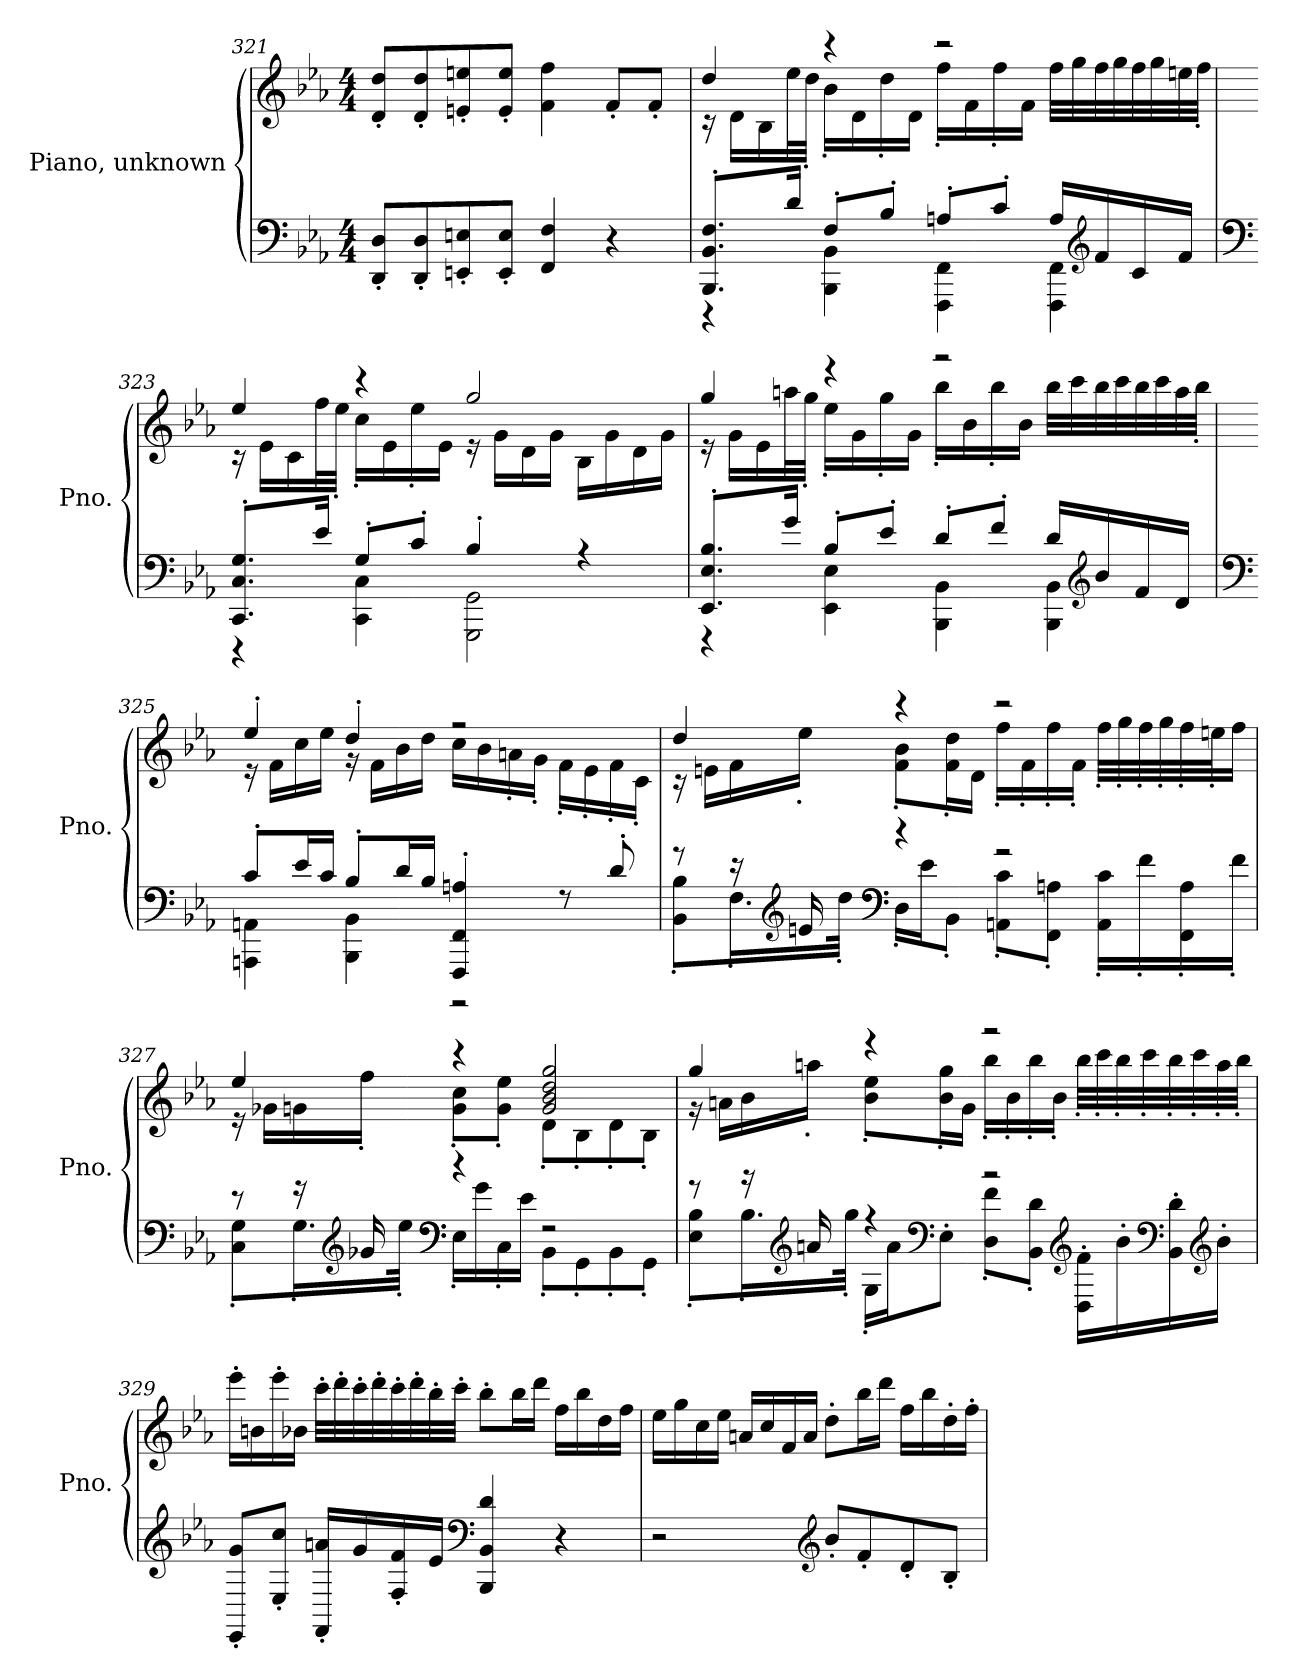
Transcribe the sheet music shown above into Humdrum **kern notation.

**kern	**kern
*part1	*part1
*staff2	*staff1
*I"Piano, unknown	*
*I'Pno.	*
!!LO:LB:g=z
*clefF4	*clefG2
*k[b-e-a-]	*k[b-e-a-]
*M4/4	*M4/4
=321	=321
8DD/' 8D/'L	8d/' 8dd/'L
8DD/' 8D/'	8d/' 8dd/'
8EEn/' 8En/'	8en/' 8een/'
8EE/' 8E/'J	8e/' 8ee/'J
4FF/ 4F/	4f\ 4ff\
4r	8f'/L
.	8f'/J
=322	=322
*^	*^
8.BBB-/' 8.BB-/' 8.F/'L	4r	4dd/	16r
.	.	.	16d\LL
.	.	.	16B-\
16d/Jk	.	.	32ee-\L
.	.	.	32dd'\JJJ
8F'/L	4BBB-\ 4BB-\	4r	16b-'\LL
.	.	.	16d\
8B-'/J	.	.	16dd'\
.	.	.	16d\JJ
8An'/L	4FFF\ 4FF\	2r	16ff'\LL
.	.	.	16f\
8c'/J	.	.	16ff'\
.	.	.	16f\JJ
16A/LL	4FFF\ 4FF\	.	32ff\LLL
.	.	.	32gg\
*clefG2	*	*	*
16f/	.	.	32ff\
.	.	.	32gg\
16c/	.	.	32ff\
.	.	.	32gg\
16f/JJ	.	.	32een\
.	.	.	32ff'\JJJ
!!LO:PB:g=z	!!
=323	=323	=323	=323
*clefF4	*	*	*
8.CC/' 8.C/' 8.G/'L	4r	4ee-/	16r
.	.	.	16e-\LL
.	.	.	16c\
16e-/Jk	.	.	32ff\L
.	.	.	32ee-'\JJJ
8G'/L	4CC\ 4C\	4r	16cc'\LL
.	.	.	16e-\
8c'/J	.	.	16ee-'\
.	.	.	16e-\JJ
4B-'/	2GGG\ 2GG\	2gg/	16r
.	.	.	16g\LL
.	.	.	16d\
.	.	.	16g\JJ
4r	.	.	16B-\LL
.	.	.	16g\
.	.	.	16d\
.	.	.	16g\JJ
=324	=324	=324	=324
8.EE-/' 8.E-/' 8.B-/'L	4r	4gg/	16r
.	.	.	16g\LL
.	.	.	16e-\
16g/Jk	.	.	32aan\L
.	.	.	32gg'\JJJ
8B-'/L	4EE-\ 4E-\	4r	16ee-'\LL
.	.	.	16g\
8e-'/J	.	.	16gg'\
.	.	.	16g\JJ
8d'/L	4BBB-\ 4BB-\	2r	16bb-'\LL
.	.	.	16b-\
8f'/J	.	.	16bb-'\
.	.	.	16b-\JJ
16d/LL	4BBB-\ 4BB-\	.	32bb-\LLL
.	.	.	32ccc\
*clefG2	*	*	*
16b-/	.	.	32bb-\
.	.	.	32ccc\
16f/	.	.	32bb-\
.	.	.	32ccc\
16d/JJ	.	.	32aa\
.	.	.	32bb-'\JJJ
!!LO:LB:g=z	!!
=325	=325	=325	=325
*clefF4	*	*	*
8c'/L	4AAAn\ 4AAn\	4ee-'/	16r
.	.	.	16f\LL
16e-/L	.	.	16cc\
16c/JJ	.	.	16ee-\JJ
8B-'/L	4BBB-\ 4BB-\	4dd'/	16r
.	.	.	16f\LL
16d/L	.	.	16b-\
16B-/JJ	.	.	16dd\JJ
4FFF/' 4FF/' 4An/'	2r	2r	16cc\LL
.	.	.	16b-\
.	.	.	16an'\
.	.	.	16g'\JJ
8r	.	.	16f'\LL
.	.	.	16e-'\
8d'/	.	.	16f'\
.	.	.	16c'\JJ
=326	=326	=326	=326
8r	8BB-\' 8B-\'L	4dd/	16r
.	.	.	16en\LL
16r	16.F'\L	.	16f\
*clefG2	*	*	*
16en/	.	.	16ee-'\JJ
.	32dd'\JJk	.	.
*clefF4	*	*	*
4r	16D'\LL	4r	8f\' 8b-\'L
.	16e\J	.	.
.	8BB-'\J	.	16f\' 16dd\'L
.	.	.	16d\JJ
2r	8AAn\' 8c\'L	2r	16ff'\LL
.	.	.	16f'\
.	8FF\' 8An\'J	.	16ff'\
.	.	.	16f'\JJ
.	16AA\' 16c\'LL	.	32ff'\LLL
.	.	.	32gg'\
.	16f'\	.	32ff'\
.	.	.	32gg'\
.	16FF\' 16A\'	.	32ff'\
.	.	.	32een'\J
.	16f'\JJ	.	16ff\JJ
!!LO:LB:g=z	!!
=327	=327	=327	=327
8r	8C\' 8G\'L	4ee-/	16r
.	.	.	16g-X\LL
16r	16.G'\L	.	16gn\
*clefG2	*	*	*
16g-X/	.	.	16ff'\JJ
.	32ee-'\JJk	.	.
*clefF4	*	*	*
4r	16E-'\LL	4r	8g\' 8cc\'L
.	16g-\	.	.
.	16C'\	.	8g\' 8ee-\'J
.	16e-\JJ	.	.
2r	8BB-'\L	2g/ 2b-/ 2dd/ 2gg/	8d'\L
.	8GG'\	.	8B-'\
.	8BB-'\	.	8d'\
.	8GG'\J	.	8B-'\J
!!LO:LB:g=z	!!
=328	=328	=328	=328
8r	8E-\' 8B-\'L	4gg/	16r
.	.	.	16an\LL
16r	16.B-'\L	.	16b-\
*clefG2	*	*	*
16an/	.	.	16aan'\JJ
.	32gg'\JJk	.	.
4r	16G'\LL	4r	8b-\' 8ee-\'L
.	16a\J	.	.
*clefF4	*	*	*
.	8E-'\J	.	16b-\' 16gg\'L
.	.	.	16g\JJ
2r	8D\' 8f\'L	2r	16bb-'\LL
.	.	.	16b-'\
.	8BB-\' 8d\'J	.	16bb-'\
.	.	.	16b-'\JJ
*clefG2	*	*	*
.	16D\' 16f\'LL	.	32bb-'\LLL
.	.	.	32ccc'\
.	16b-'\	.	32bb-'\
.	.	.	32ccc'\
*clefF4	*	*	*
.	16BB-\' 16d\'	.	32bb-'\
.	.	.	32ccc'\
*clefG2	*	*	*
.	16b-'\JJ	.	32aa'\
.	.	.	32bb-'\JJJ
*v	*v	*	*
*	*v	*v
!!LO:LB:g=z
=329	=329
8EE-/' 8g/'L	16eee-'\LL
.	16bn\
8E-/' 8cc/'J	16eee-'\
.	16b-X\JJ
16FF/' 16an/'LL	32ccc'\LLL
.	32ddd'\
16g/	32ccc'\
.	32ddd'\
16F/' 16f/'	32ccc'\
.	32ddd'\
16e-/JJ	32bb-'\
.	32ccc'\JJJ
*clefF4	*
4BBB-/ 4BB-/ 4d/	8bb-'\L
.	16bb-\L
.	16ddd\JJ
4r	16ff\LL
.	16bb-\
.	16dd\
.	16ff\JJ
=330	=330
2r	16ee-\LL
.	16gg\
.	16cc\
.	16ee-\JJ
.	16an/LL
.	16cc/
.	16f/
.	16a/JJ
*clefG2	*
8b-'/L	8dd'\L
8f'/	16bb-\L
.	16ddd\JJ
8d'/	16ff\LL
.	16bb-\
8B-'/J	16dd'\
.	16ff'\JJ
=	=
*-	*-
